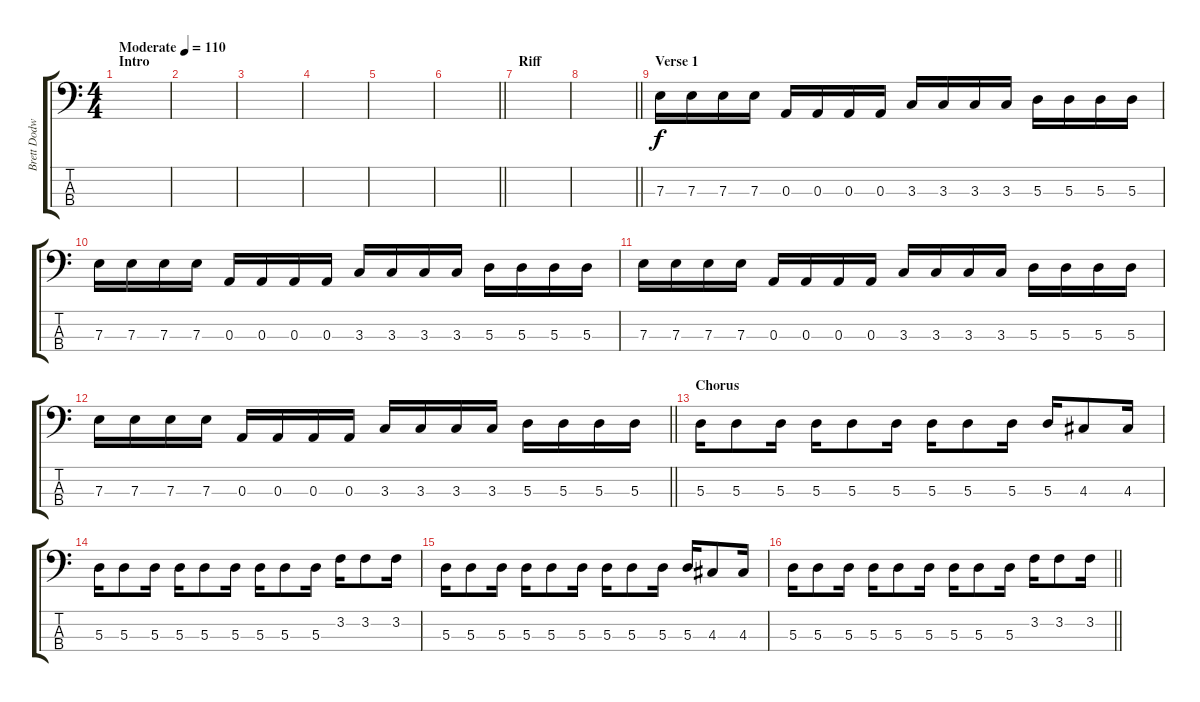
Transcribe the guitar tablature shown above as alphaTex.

\track ("Brett Dodwell " "Brett Dodw") {instrument electricbasspick}
\staff {score tabs}
\tuning (G2 D2 A1 E1) {hide}
\ts (4 4)
\section ("" "Intro")
\tempo (110 "Moderate")
\clef f4
\ks c
|
|
|
|
|
\barLineRight lightlight
|
\section ("" "Riff")
|
\barLineRight lightlight
|
\section ("" "Verse 1")
7.3.16 7.3.16 7.3.16 7.3.16 0.3.16 0.3.16 0.3.16 0.3.16 3.3.16 3.3.16 3.3.16 3.3.16 5.3.16 5.3.16 5.3.16 5.3.16 |
7.3.16 7.3.16 7.3.16 7.3.16 0.3.16 0.3.16 0.3.16 0.3.16 3.3.16 3.3.16 3.3.16 3.3.16 5.3.16 5.3.16 5.3.16 5.3.16 |
7.3.16 7.3.16 7.3.16 7.3.16 0.3.16 0.3.16 0.3.16 0.3.16 3.3.16 3.3.16 3.3.16 3.3.16 5.3.16 5.3.16 5.3.16 5.3.16 |
\barLineRight lightlight
7.3.16 7.3.16 7.3.16 7.3.16 0.3.16 0.3.16 0.3.16 0.3.16 3.3.16 3.3.16 3.3.16 3.3.16 5.3.16 5.3.16 5.3.16 5.3.16 |
\section ("" "Chorus")
5.3.16 5.3.8 5.3.16 5.3.16 5.3.8 5.3.16 5.3.16 5.3.8 5.3.16 5.3.16 4.3.8 4.3.16 |
5.3.16 5.3.8 5.3.16 5.3.16 5.3.8 5.3.16 5.3.16 5.3.8 5.3.16 3.2.16 3.2.8 3.2.16 |
5.3.16 5.3.8 5.3.16 5.3.16 5.3.8 5.3.16 5.3.16 5.3.8 5.3.16 5.3.16 4.3.8 4.3.16 |
\barLineRight lightlight
5.3.16 5.3.8 5.3.16 5.3.16 5.3.8 5.3.16 5.3.16 5.3.8 5.3.16 3.2.16 3.2.8 3.2.16
